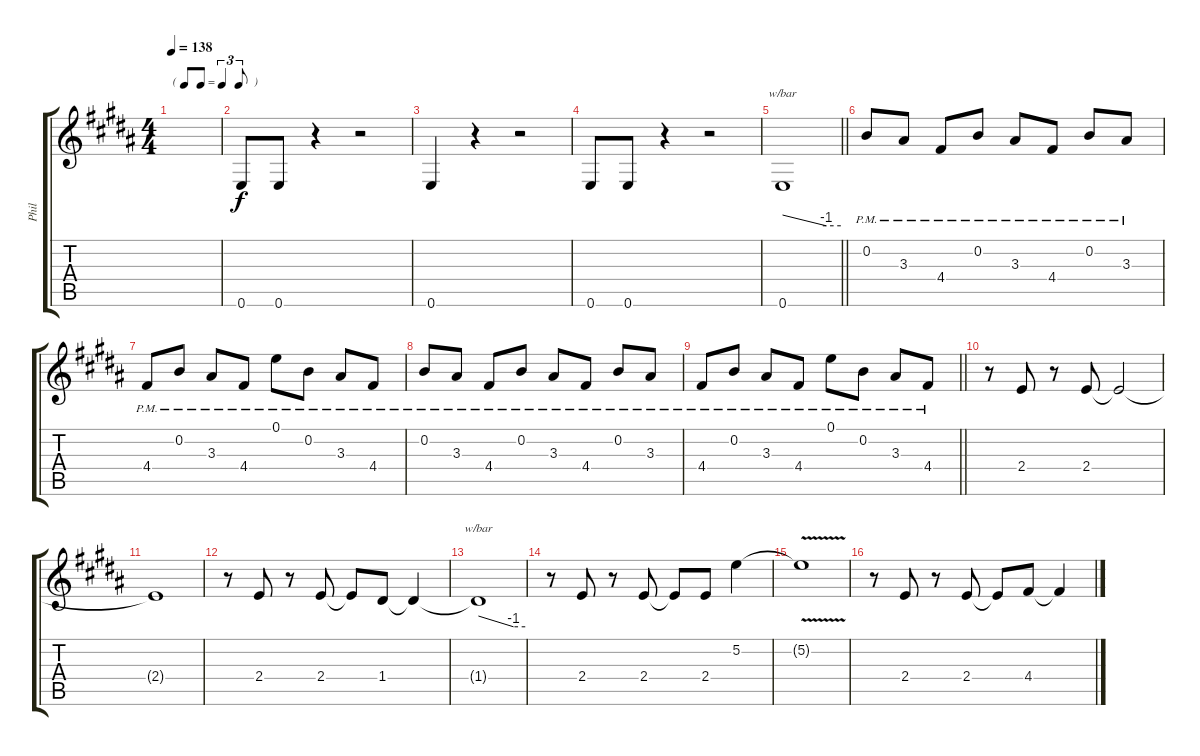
\track ("Phil" "Phil") {instrument distortionguitar}
\staff {score tabs}
\tuning (E4 B3 G3 D3 A2 E2) {hide}
\ts (4 4)
\tf triplet8th
\tempo 138
\clef g2
\ks b
|
0.6.8 0.6.8 r.4 r.2 |
0.6.4 r.4 r.2 |
0.6.8 0.6.8 r.4 r.2 |
\barLineRight lightlight
0.6.1{tbe (custom default 0 0 45 -4 60 -4)} |
0.2{pm}.8 3.3{pm}.8 4.4{pm}.8 0.2{pm}.8 3.3{pm}.8 4.4{pm}.8 0.2{pm}.8 3.3{pm}.8 |
4.4{pm}.8 0.2{pm}.8 3.3{pm}.8 4.4{pm}.8 0.1{pm}.8 0.2{pm}.8 3.3{pm}.8 4.4{pm}.8 |
0.2{pm}.8 3.3{pm}.8 4.4{pm}.8 0.2{pm}.8 3.3{pm}.8 4.4{pm}.8 0.2{pm}.8 3.3{pm}.8 |
\barLineRight lightlight
4.4{pm}.8 0.2{pm}.8 3.3{pm}.8 4.4{pm}.8 0.1{pm}.8 0.2{pm}.8 3.3{pm}.8 4.4{pm}.8 |
r.8 2.4.8 r.8 2.4.8 2.4{t}.2 |
2.4{t}.1 |
r.8 2.4.8 r.8 2.4.8 2.4{t}.8 1.4.8 1.4{t}.4 |
1.4{t}.1{tbe (custom default 0 0 45 -4 60 -4)} |
r.8 2.4.8 r.8 2.4.8 2.4{t}.8 2.4.8 5.2.4 |
5.2{v t}.1 |
r.8 2.4.8 r.8 2.4.8 2.4{t}.8 4.4.8 4.4{t}.4
